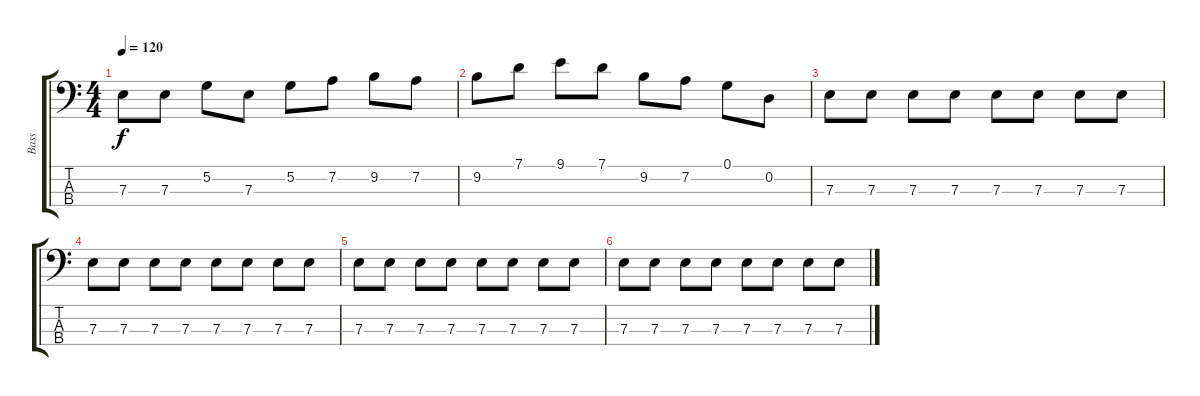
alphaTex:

\track ("Bass" "Bass") {instrument electricbasspick}
\staff {score tabs}
\tuning (G2 D2 A1 E1) {hide}
\ts (4 4)
\tempo 120
\clef f4
\ks c
7.3.8{dy f} 7.3.8 5.2.8 7.3.8 5.2.8 7.2.8 9.2.8 7.2.8 |
9.2.8 7.1.8 9.1.8 7.1.8 9.2.8 7.2.8 0.1.8 0.2.8 |
7.3.8 7.3.8 7.3.8 7.3.8 7.3.8 7.3.8 7.3.8 7.3.8 |
7.3.8 7.3.8 7.3.8 7.3.8 7.3.8 7.3.8 7.3.8 7.3.8 |
7.3.8 7.3.8 7.3.8 7.3.8 7.3.8 7.3.8 7.3.8 7.3.8 |
7.3.8 7.3.8 7.3.8 7.3.8 7.3.8 7.3.8 7.3.8 7.3.8
